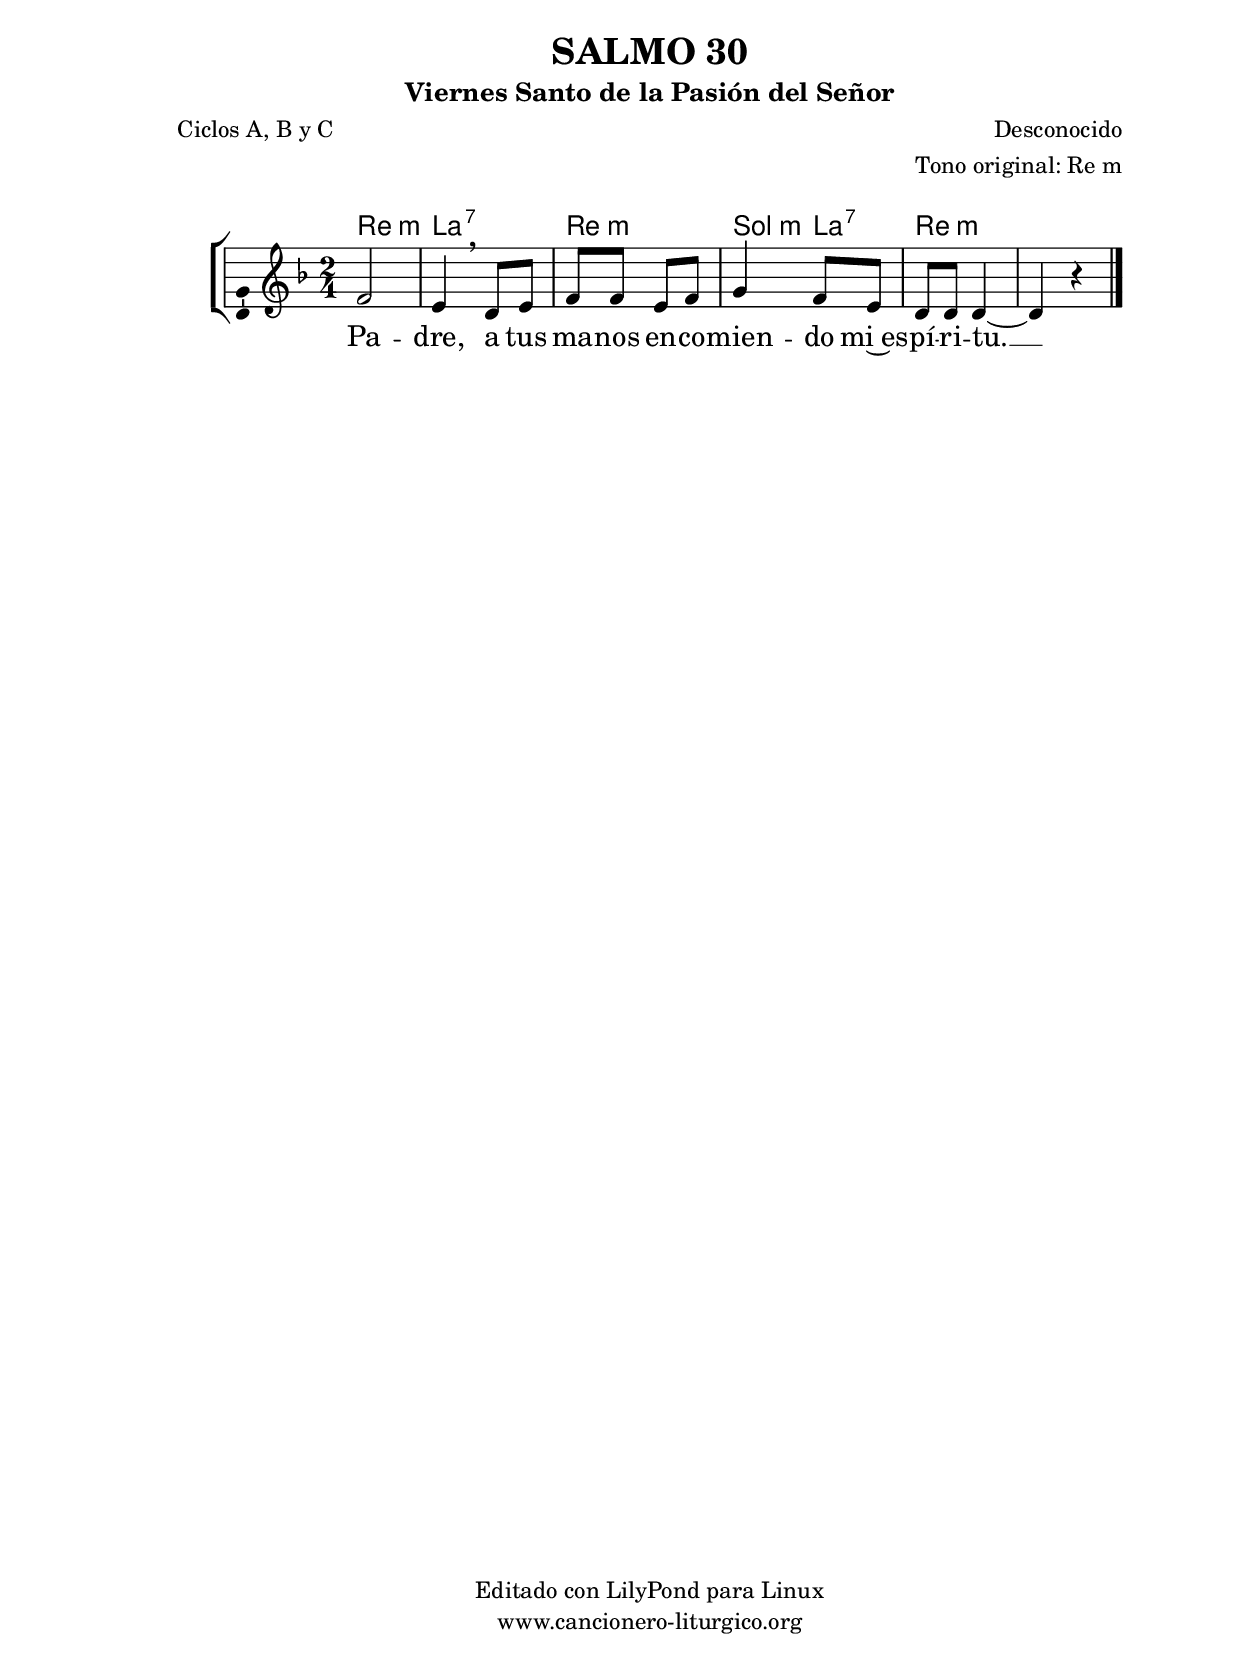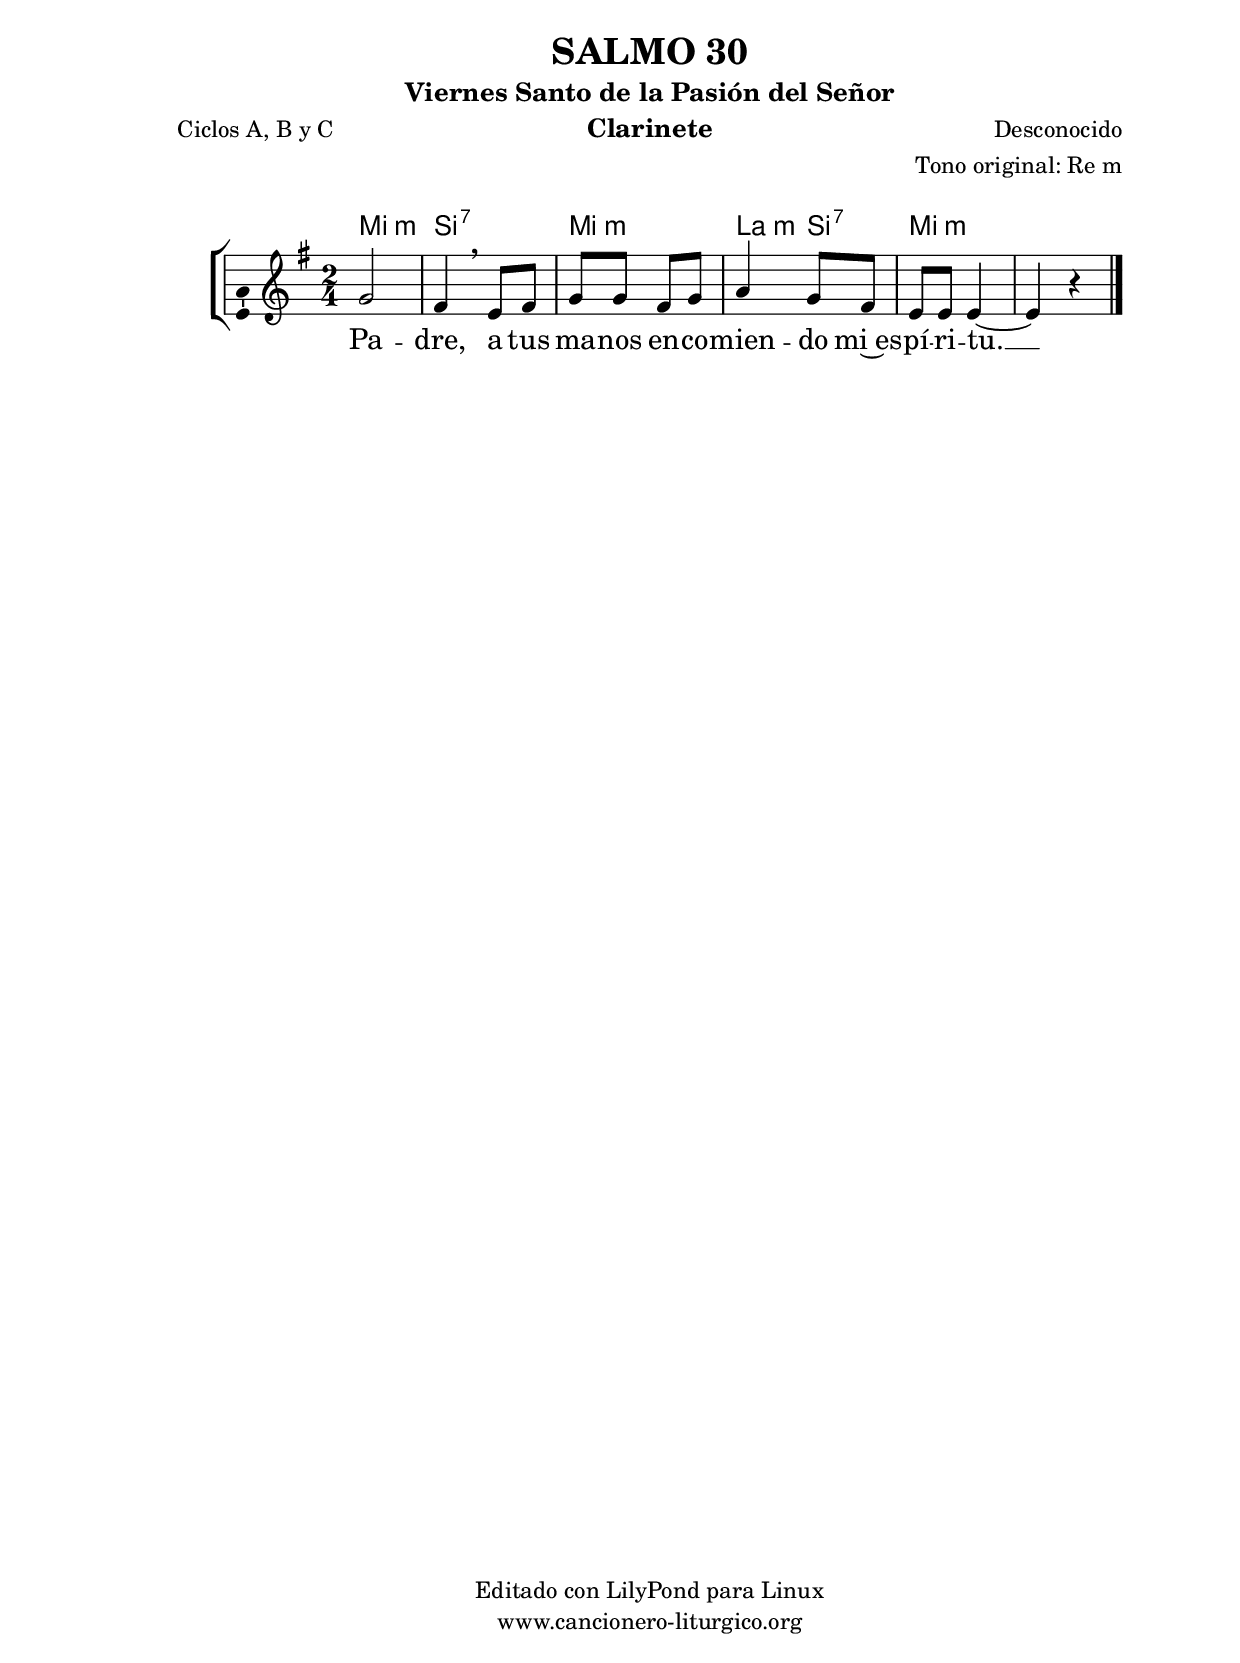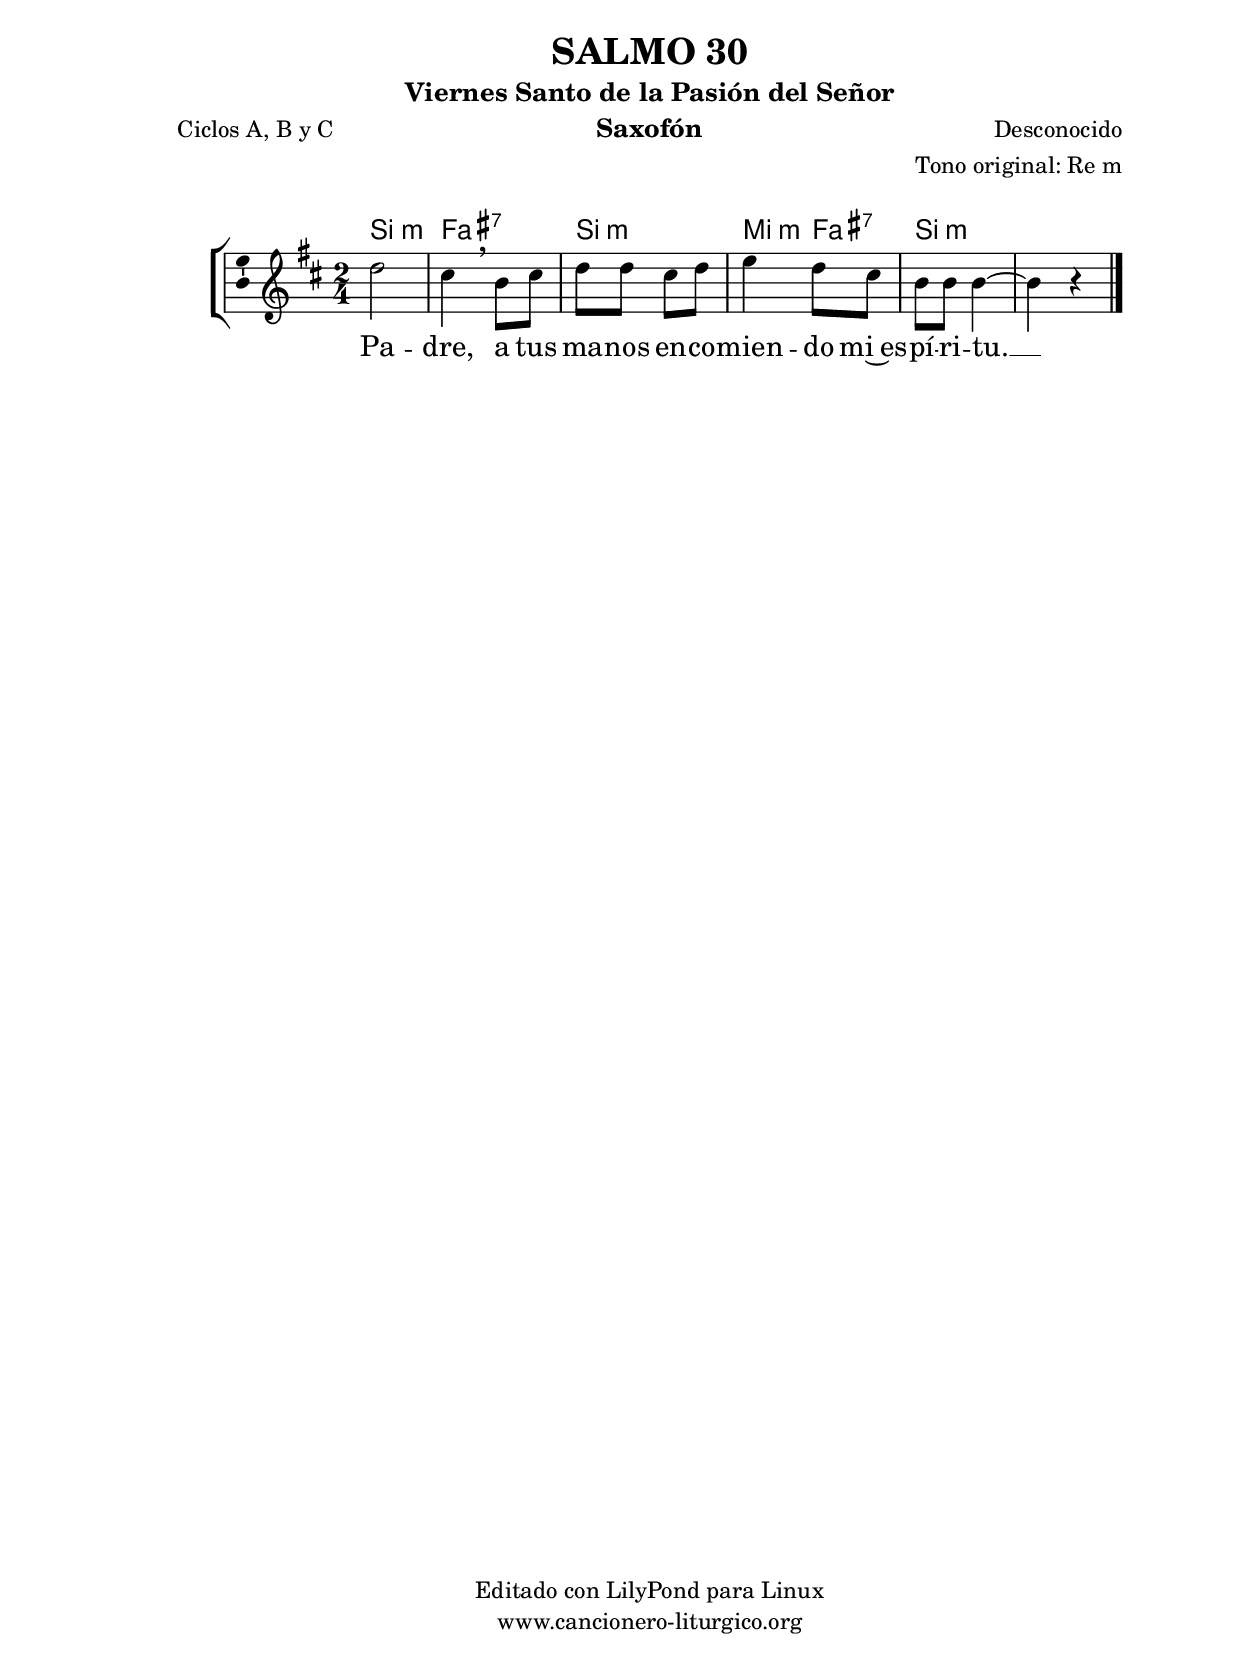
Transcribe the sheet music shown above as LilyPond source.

%
%para convertir .midi en .wav:
%timidity filename.midi -Ow -o finename.wav
%
%
%Para convertir de .wav a .mp3:
%lame -h -m j filename.wav
%
%
%para escuchar el midi:
%timidity nombrefichero.midi
%


%versión de lilypond para la que se ha escrito esta partitura:
\version "2.16.0"

	%Tamaño papel
	#(set-default-paper-size "a4")
	%Tamaño partitura
	#(set-global-staff-size 20)
	%No responde al pulsar sobre una nota
	#(ly:set-option 'point-and-click #f)

%parámetros del encabezamiento:
\header {
	title = "SALMO 30"
	subtitle = "Viernes Santo de la Pasión del Señor"
	composer = "Desconocido"
	poet = "Ciclos A, B y C"
	meter = ""
	arranger = "Tono original: Re m"
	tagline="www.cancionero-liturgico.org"
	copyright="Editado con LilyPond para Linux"
	}

%parámetros asociados al papel:
\paper  {
	oddHeaderMarkup = \markup {\fill-line { \on-the-fly #not-first-page \fromproperty #'header:title \on-the-fly #not-first-page \fromproperty #'header:composer }}
	evenHeaderMarkup = \markup {\fill-line { \fromproperty #'header:composer \fromproperty #'header:title }}
	#(set-paper-size "a4")
	print-page-number = ##f
	first-page-number = 1
	print-first-page-number = ##f
%	head-separation = 3.0 \cm
	top-margin = 2.0 \cm
	bottom-margin = 0.5\cm
%%%	bottom-margin = -1.0\cm
	left-margin = 3.0 \cm
	line-width = 16.0 \cm 
	indent = 8\mm
	interscoreline = 2.\mm
	between-system-space = 15\mm
%	para que las partituras no llenen la hoja:
	ragged-bottom = ##t
%	idem para la última hoja:
	ragged-last-bottom = ##f
%	para que las partituras llenen el ancho del papel:
	ragged-last = ##f
	after-title-space = 2.5 \cm
%page-count=1
%system-count=8

	%Flexible Vertical Spacing
%	markup-markup-spacing =
%	#'((basic-distance . 15) (minimum-distance . 15) (padding . 3))
	markup-system-spacing =
	#'((basic-distance . 15) (minimum-distance . 15) (padding . 3))
	system-system-spacing =
	#'((basic-distance . 15) (minimum-distance . 15) (padding . 3))
	score-system-spacing =
	#'((basic-distance . 15) (minimum-distance . 15) (padding . 5))
%	top-system-spacing = % header
%	#'((basic-distance . 8) (minimum-distance . 0) (padding . 3))
%	top-markup-spacing =
%	#'((basic-distance . 20) (minimum-distance . 20) (padding . 3))
	last-bottom-spacing = % footer
	#'((basic-distance . 5) (minimum-distance . 5) (padding . 3))
%	score-markup-spacing =
%	#'((basic-distance . 16) (minimum-distance . 13) (padding . 3))

	}


%parámetros que afectan a toda la partitura:
global =  {
	%clave de sol (G):
	\clef G
	%armadura:
%	\transpose f e
	\key d \minor
	\tempo 4=100
	\set Score.tempoHideNote = ##t
	}


acordes = {
	\italianChords
	\chordmode {
%	\transpose f e
{

d2:m a:7 d:m g4:m a:7 d2:m

	}
	}
}

melodia = 
%	\transpose f e
{
	\relative c'{
	\time 2/4

f2 e4 \breathe d8 e
f8 f e f
g4 f8 e
d8 d d4~
d4 r4

	\bar "|."
	}
	}


texto = \lyricmode {
Pa -- dre, a tus ma -- nos en -- co -- mien -- do mi~es -- pí -- ri -- tu. __
	}


acordesStaff = \context ChordNames = acordesStaff <<
	\set chordChanges = ##t
	\acordes
	>>


vozStaff = \context Voice = vozStaff
\with {\consists "Ambitus_engraver"}
<<
%	\set Staff.instrumentName = ""
%	\set Staff.shortInstrumentName = ""
%	\set Staff.midiInstrument = #"clarinet"
%	\set Staff.midiInstrument = #"cello"
%	\set Staff.midiInstrument = #"flute"
	\set Staff.midiInstrument = #"electric guitar (jazz)"
%	\set Staff.midiInstrument = #"english horn"
%	\set Staff.midiInstrument = #"violin"
%	\set Staff.midiInstrument = #"glockenspiel"
	\set Staff.midiMinimumVolume = #0.7
	\set Staff.midiMaximumVolume = #0.9
	\global
	\melodia
	>>


textoStaff = \context Lyrics = textoStaff <<
	\lyricsto vozStaff \texto
	>>

\book {
	\score {
		\context ChoirStaff {
			\override StaffGroup.SystemStartBracket #'collapse-height = #1
			\override Score.SystemStartBar #'collapse-height = #1
			<<
			\acordesStaff
			\vozStaff
			\textoStaff
			>>
			}
		\layout {
	    		\context {
				\Lyrics
				\override LyricText #'font-size = #2
				}
	   		 \context {
				\Score
				%fontSize = #3
				\override StaffSymbol #'staff-space = #(magstep +3)
				%\override Beam #'thickness = #0.55
				%\override SpacingSpanner #'spacing-increment = #1.0
				%\override Slur #'height-limit = #1.5
				}
			}
		}
	\score {
		\unfoldRepeats
		\context ChoirStaff {
			<<
			\acordesStaff
			\vozStaff
			>>
			}
		\midi {
	  		\context {
	  			\Score
				tempoWholesPerMinute = #(ly:make-moment 70 4)
				}
			}
		}
	}

%Partitura para clarinete
#(define output-suffix "C")
\book {
	\header{
		instrument = "Clarinete"
		}
	\score {
		\context ChoirStaff {
			\override StaffGroup.SystemStartBracket #'collapse-height = #1
			\override Score.SystemStartBar #'collapse-height = #1
\transpose c d
			<<
			\acordesStaff
			\vozStaff
			\textoStaff
			>>
			}
		\layout {
	    		\context {
				\Lyrics
				\override LyricText #'font-size = #2
				}
	   		 \context {
				\Score
				%fontSize = #3
				\override StaffSymbol #'staff-space = #(magstep +3)
				%\override Beam #'thickness = #0.55
				%\override SpacingSpanner #'spacing-increment = #1.0
				%\override Slur #'height-limit = #1.5
				}
			}
		}
	}

%Partitura para saxofón
#(define output-suffix "S")
\book {
	\header{
		instrument = "Saxofón"
		}
	\score {
		\context ChoirStaff {
			\override StaffGroup.SystemStartBracket #'collapse-height = #1
			\override Score.SystemStartBar #'collapse-height = #1
\transpose c a
			<<
			\acordesStaff
			\vozStaff
			\textoStaff
			>>
			}
		\layout {
	    		\context {
				\Lyrics
				\override LyricText #'font-size = #2
				}
	   		 \context {
				\Score
				%fontSize = #3
				\override StaffSymbol #'staff-space = #(magstep +3)
				%\override Beam #'thickness = #0.55
				%\override SpacingSpanner #'spacing-increment = #1.0
				%\override Slur #'height-limit = #1.5
				}
			}
		}
	}

